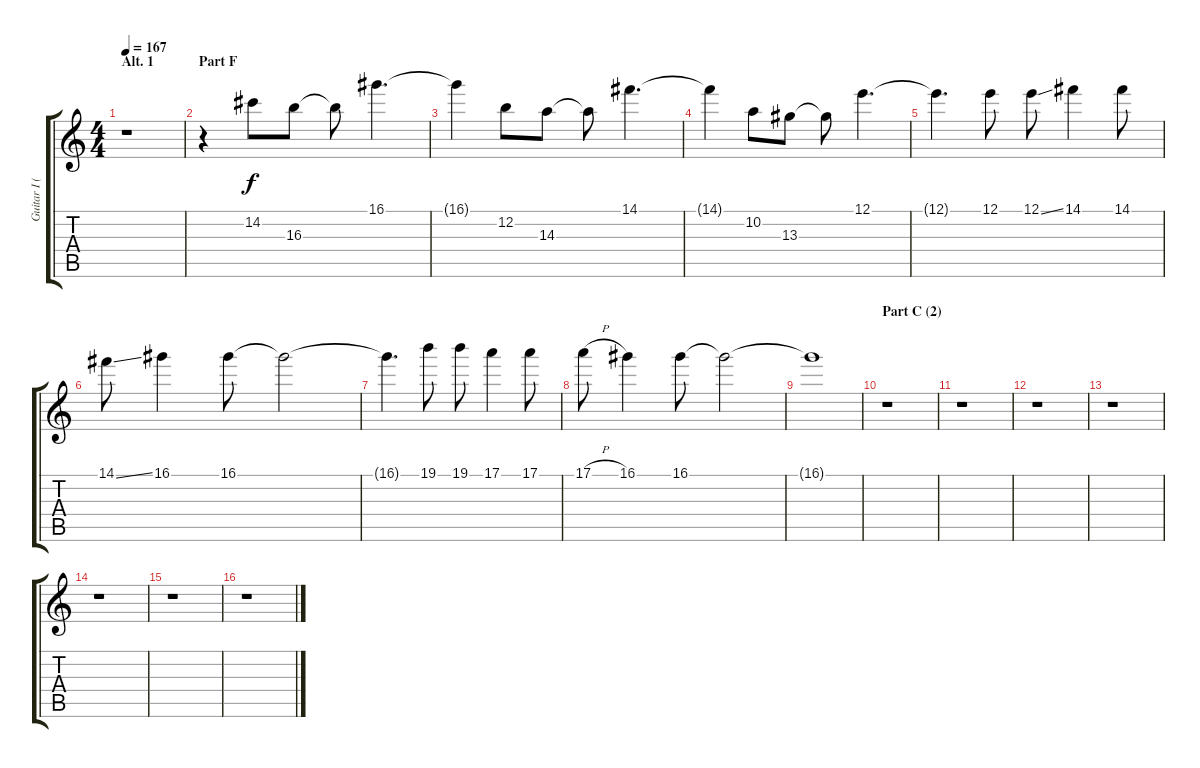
\track ("Guitar I (Ken)" "Guitar I (") {mute instrument electricguitarclean}
\staff {score tabs}
\tuning (E4 B3 G3 D3 A2 E2) {hide}
\ts (4 4)
\section ("" "Alt. 1")
\tempo 167
\clef g2
\ks c
r.1{dy f} |
\section ("" "Part F")
r.4{volume 16 instrument overdrivenguitar} 14.2.8 16.3.8 16.3{t}.8 16.1.4{d} |
16.1{t}.4 12.2.8 14.3.8 14.3{t}.8 14.1.4{d} |
14.1{t}.4 10.2.8 13.3.8 13.3{t}.8 12.1.4{d} |
12.1{t}.4{d} 12.1.8 12.1{ss}.8 14.1.4 14.1.8 |
14.1{ss}.8 16.1.4 16.1.8 16.1{t}.2 |
16.1{t}.4{d} 19.1.8 19.1.8 17.1.4 17.1.8 |
17.1{h}.8 16.1.4 16.1.8 16.1{t}.2 |
16.1{t}.1 |
\section ("" "Part C (2)")
r.1 |
r.1 |
r.1 |
r.1 |
r.1 |
r.1 |
r.1
